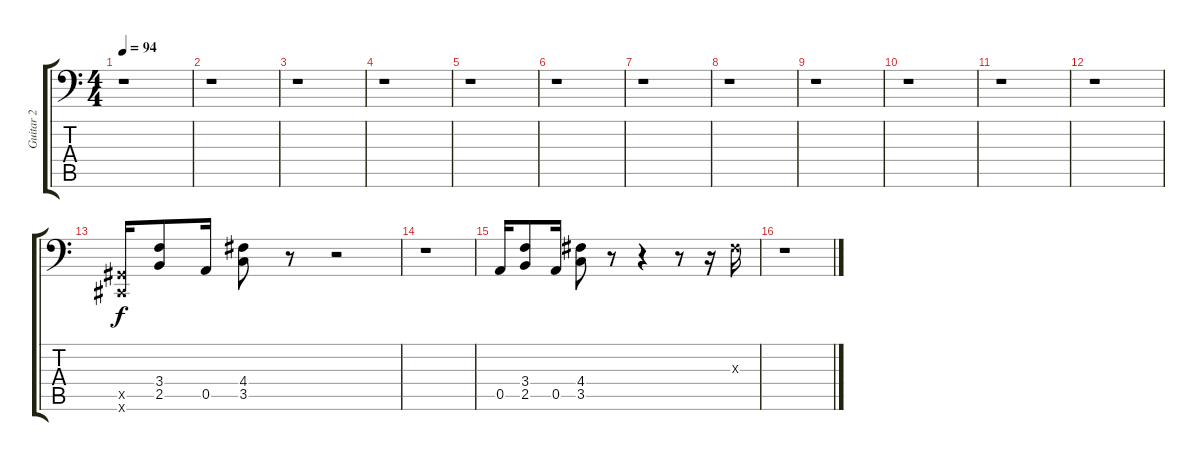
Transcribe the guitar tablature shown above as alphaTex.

\track ("Guitar 2" "Guitar 2") {instrument distortionguitar}
\staff {score tabs}
\tuning (E3 B2 G2 D2 A1 D1) {hide}
\ts (4 4)
\tempo 94
\clef f4
\ks c
r.1{dy f instrument distortionguitar} |
r.1 |
r.1 |
r.1 |
r.1 |
r.1 |
r.1 |
r.1 |
r.1 |
r.1 |
r.1 |
r.1 |
(-1.5{x} -1.6{x}).16 (3.4 2.5).8 0.5.16 (4.4 3.5).8 r.8 r.2 |
r.1 |
0.5.16 (3.4 2.5).8 0.5.16 (4.4 3.5).8 r.8 r.4 r.8 r.16 -1.3{x}.16 |
r.1
